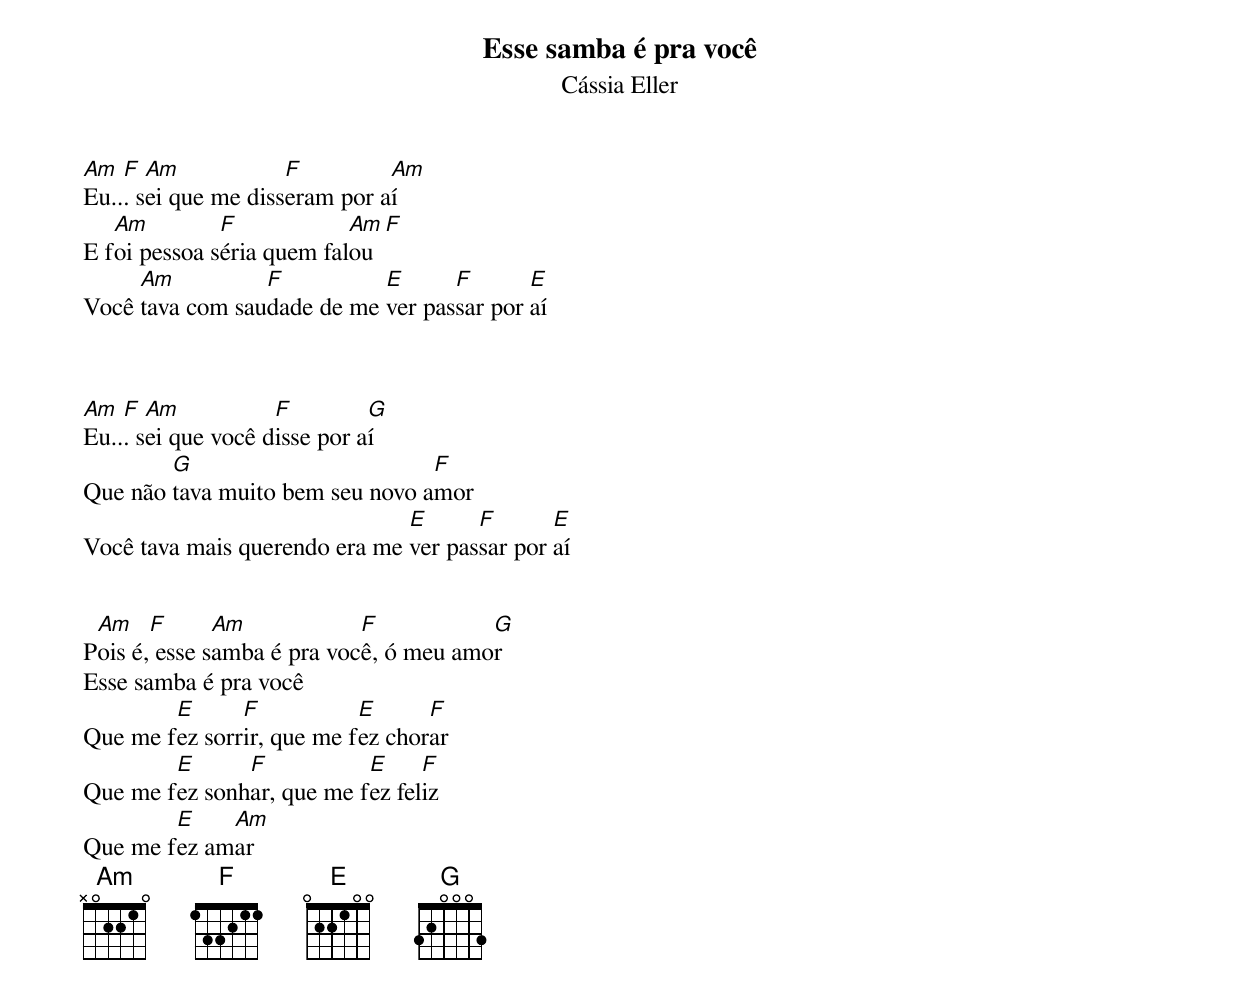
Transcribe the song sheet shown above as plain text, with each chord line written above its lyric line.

Esse samba é pra você
Cássia Eller

Am  F  Am            F         Am
Eu... sei que me disseram por aí
   Am         F            Am F
E foi pessoa séria quem falou
     Am          F          E      F       E
Você tava com saudade de me ver passar por aí



Am  F  Am           F         G
Eu... sei que você disse por aí
        G                        F
Que não tava muito bem seu novo amor
                               E      F       E
Você tava mais querendo era me ver passar por aí


 Am    F      Am            F           G
Pois é, esse samba é pra você, ó meu amor
Esse samba é pra você
        E      F           E      F
Que me fez sorrir, que me fez chorar
        E      F           E     F
Que me fez sonhar, que me fez feliz
        E    Am
Que me fez amar
